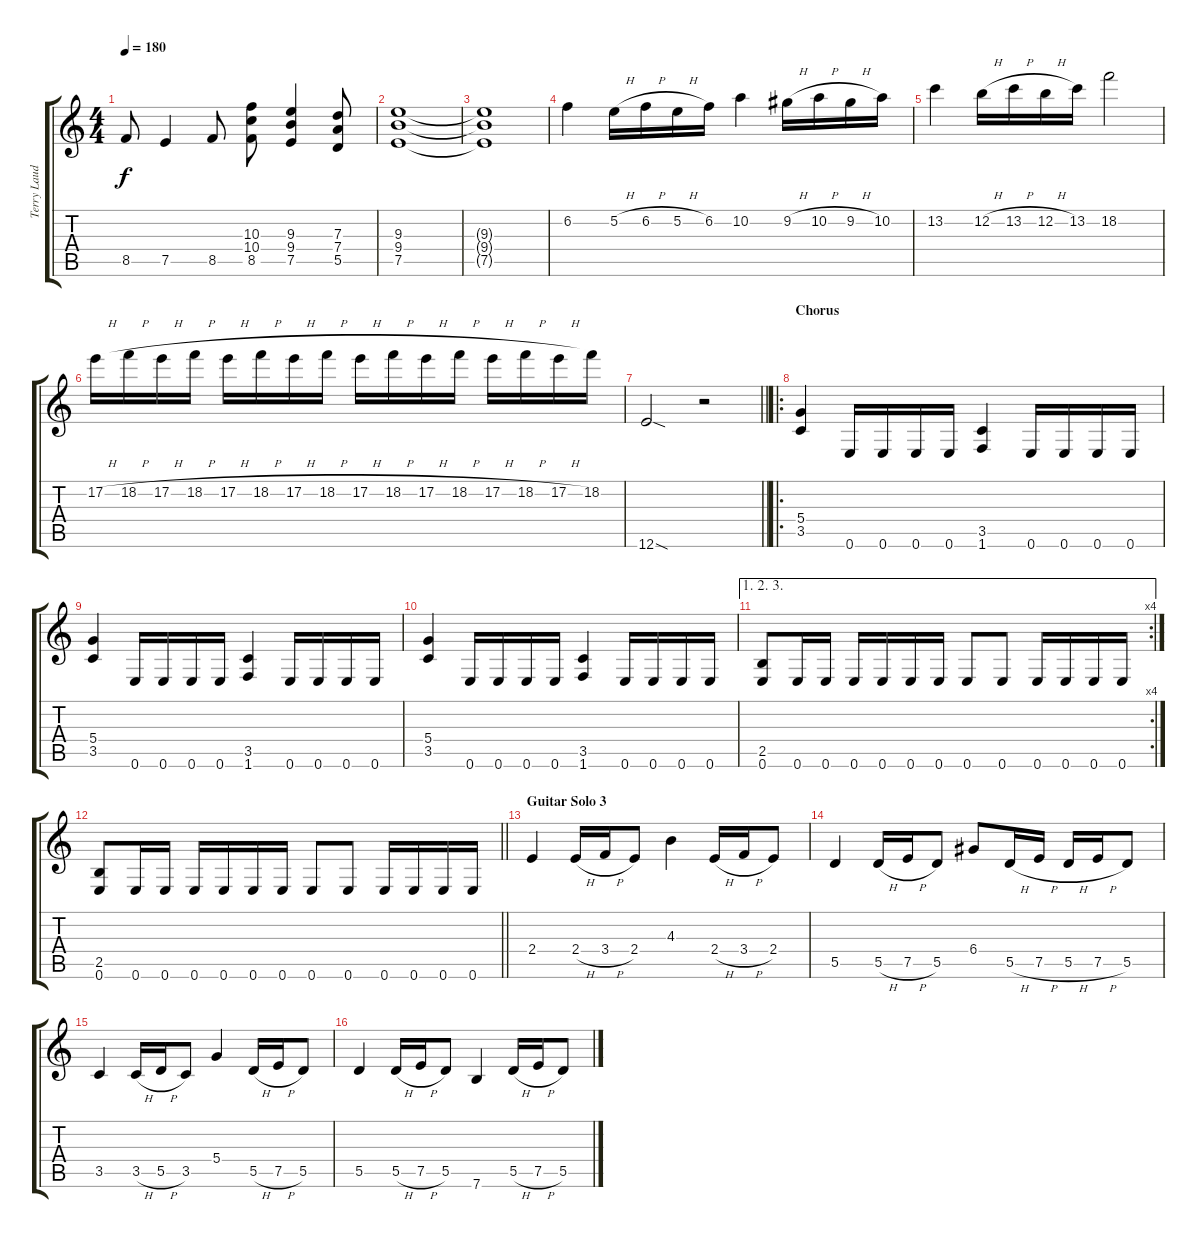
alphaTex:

\track ("Terry Lauderdale" "Terry Laud") {instrument distortionguitar}
\staff {score tabs}
\tuning (E4 B3 G3 D3 A2 E2) {hide}
\ts (4 4)
\tempo 180
\clef g2
\ks c
8.5.8{dy f} 7.5.4 8.5.8 (10.3 10.4 8.5).8 (9.3 9.4 7.5).4 (7.3 7.4 5.5).8 |
(9.3 9.4 7.5).1 |
(9.3{t} 9.4{t} 7.5{t}).1 |
6.2.4 5.2{h}.16 6.2{h}.16 5.2{h}.16 6.2.16 10.2.4 9.2{h}.16 10.2{h}.16 9.2{h}.16 10.2.16 |
13.2.4 12.2{h}.16 13.2{h}.16 12.2{h}.16 13.2.16 18.2.2 |
17.2{h}.16 18.2{h}.16 17.2{h}.16 18.2{h}.16 17.2{h}.16 18.2{h}.16 17.2{h}.16 18.2{h}.16 17.2{h}.16 18.2{h}.16 17.2{h}.16 18.2{h}.16 17.2{h}.16 18.2{h}.16 17.2{h}.16 18.2.16 |
\barLineRight lightlight
12.6{sod}.2 r.2 |
\ro
\section ("" "Chorus")
(5.4 3.5).4 0.6.16 0.6.16 0.6.16 0.6.16 (3.5 1.6).4 0.6.16 0.6.16 0.6.16 0.6.16 |
(5.4 3.5).4 0.6.16 0.6.16 0.6.16 0.6.16 (3.5 1.6).4 0.6.16 0.6.16 0.6.16 0.6.16 |
(5.4 3.5).4 0.6.16 0.6.16 0.6.16 0.6.16 (3.5 1.6).4 0.6.16 0.6.16 0.6.16 0.6.16 |
\ae (1 2 3)
\rc 4
(2.5 0.6).8 0.6.16 0.6.16 0.6.16 0.6.16 0.6.16 0.6.16 0.6.8 0.6.8 0.6.16 0.6.16 0.6.16 0.6.16 |
\barLineRight lightlight
(2.5 0.6).8 0.6.16 0.6.16 0.6.16 0.6.16 0.6.16 0.6.16 0.6.8 0.6.8 0.6.16 0.6.16 0.6.16 0.6.16 |
\section ("" "Guitar Solo 3")
2.4.4 2.4{h}.16 3.4{h}.16 2.4.8 4.3.4 2.4{h}.16 3.4{h}.16 2.4.8 |
5.5.4 5.5{h}.16 7.5{h}.16 5.5.8 6.4.8 5.5{h}.16 7.5{h}.16 5.5{h}.16 7.5{h}.16 5.5.8 |
3.5.4 3.5{h}.16 5.5{h}.16 3.5.8 5.4.4 5.5{h}.16 7.5{h}.16 5.5.8 |
5.5.4 5.5{h}.16 7.5{h}.16 5.5.8 7.6.4 5.5{h}.16 7.5{h}.16 5.5.8
